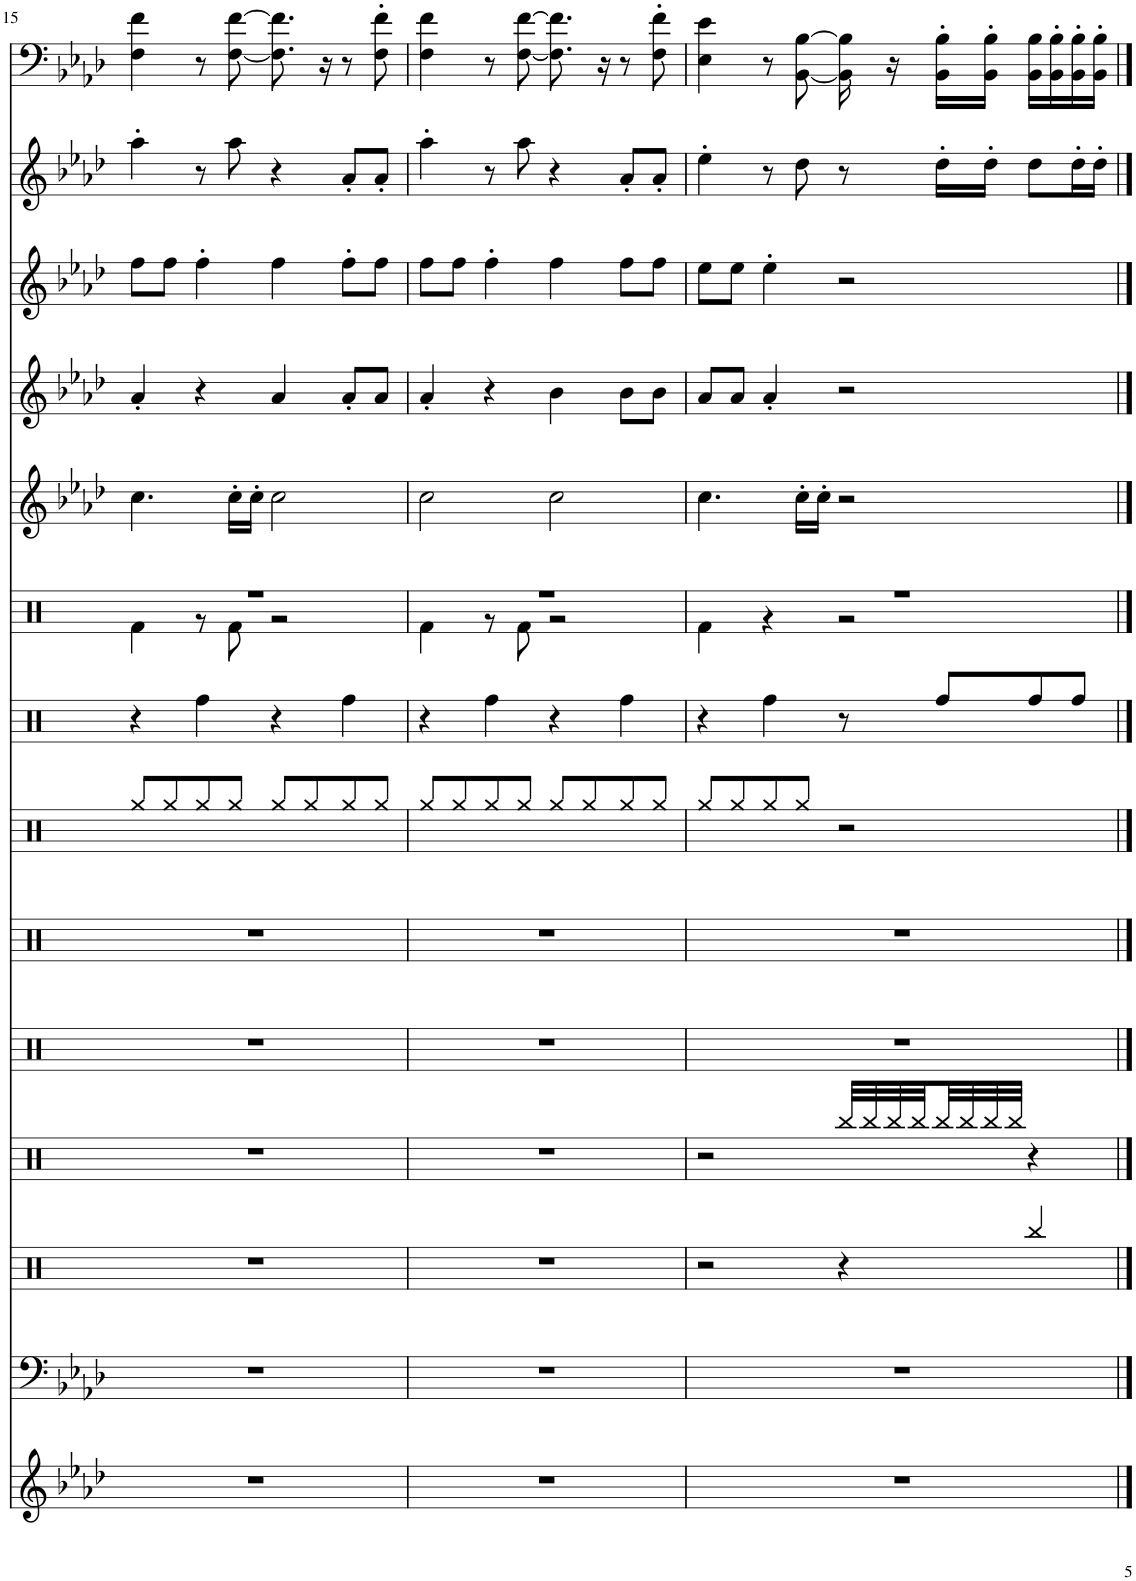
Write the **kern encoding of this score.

**kern	**kern	**kern	**kern	**kern	**kern	**kern	**kern	**kern	**kern	**kern	**kern	**kern	**kern
*part14	*part13	*part12	*part11	*part10	*part9	*part8	*part7	*part6	*part5	*part4	*part3	*part2	*part1
*staff14	*staff13	*staff12	*staff11	*staff10	*staff9	*staff8	*staff7	*staff6	*staff5	*staff4	*staff3	*staff2	*staff1
*I"Rev. Cymbal, Rvrs Cym	*I"Gunshot, Baaan	*I"Percussion, Baaan Hi	*I"Percussion, Cym Roll	*I"Percussion, Tamb	*I"Percussion, Crash	*I"Percussion, HH 1&lt;L&gt;	*I"Percussion, Clap	*I"Percussion, BD	*I"Square Wave, Syn L	*I"Flute, Bvox	*I"Clarinet, Melody	*I"Synth Brass 1, SynBrass Seq	*I"Saw Wave, Seq
*	*	*	*	*	*	*	*	*	*	*I'Fl	*I'Cl	*I'Brs	*
!!LO:PB:g=z
*clefG2	*clefF4	*clefX	*clefX	*clefX	*clefX	*clefX	*clefX	*clefX	*clefG2	*clefG2	*clefG2	*clefG2	*clefF4
*	*	*	*	*	*	*	*	*	*	*	*Trd1c2	*	*
*k[b-e-a-d-]	*k[b-e-a-d-]	*k[]	*k[]	*k[]	*k[]	*k[]	*k[]	*k[]	*k[b-e-a-d-]	*k[b-e-a-d-]	*k[b-e-a-d-]	*k[b-e-a-d-]	*k[b-e-a-d-]
*M4/4	*M4/4	*M4/4	*M4/4	*M4/4	*M4/4	*M4/4	*M4/4	*M4/4	*M4/4	*M4/4	*M4/4	*M4/4	*M4/4
=15	=15	=15	=15	=15	=15	=15	=15	=15	=15	=15	=15	=15	=15
*	*	*	*	*	*	*	*	*^	*	*	*	*	*
1r	1r	1r	1r	1r	1r	8Rgg/L	4r	1r	4Rf\	4.cc\	4a-'/	8ff\L	4aa-'\	4F\ 4f\
.	.	.	.	.	.	8Rgg/	.	.	.	.	.	8ff\J	.	.
.	.	.	.	.	.	8Rgg/	4Rff\	.	8r	.	4r	4ff'\	8r	8r
.	.	.	.	.	.	8Rgg/J	.	.	8Rf\	16cc'\LL	.	.	8aa-\	[8F\ [8f\
.	.	.	.	.	.	.	.	.	.	16cc'\JJ	.	.	.	.
.	.	.	.	.	.	8Rgg/L	4r	.	2r	2cc\	4a-/	4ff\	4r	8.F\] 8.f\]
.	.	.	.	.	.	8Rgg/	.	.	.	.	.	.	.	.
.	.	.	.	.	.	.	.	.	.	.	.	.	.	16r
.	.	.	.	.	.	8Rgg/	4Rff\	.	.	.	8a-'/L	8ff'\L	8a-'/L	8r
.	.	.	.	.	.	8Rgg/J	.	.	.	.	8a-/J	8ff\J	8a-'/J	8F\' 8f\'
=16	=16	=16	=16	=16	=16	=16	=16	=16	=16	=16	=16	=16	=16	=16
1r	1r	1r	1r	1r	1r	8Rgg/L	4r	1r	4Rf\	2cc\	4a-'/	8ff\L	4aa-'\	4F\ 4f\
.	.	.	.	.	.	8Rgg/	.	.	.	.	.	8ff\J	.	.
.	.	.	.	.	.	8Rgg/	4Rff\	.	8r	.	4r	4ff'\	8r	8r
.	.	.	.	.	.	8Rgg/J	.	.	8Rf\	.	.	.	8aa-\	[8F\ [8f\
.	.	.	.	.	.	8Rgg/L	4r	.	2r	2cc\	4b-\	4ff\	4r	8.F\] 8.f\]
.	.	.	.	.	.	8Rgg/	.	.	.	.	.	.	.	.
.	.	.	.	.	.	.	.	.	.	.	.	.	.	16r
.	.	.	.	.	.	8Rgg/	4Rff\	.	.	.	8b-\L	8ff\L	8a-'/L	8r
.	.	.	.	.	.	8Rgg/J	.	.	.	.	8b-\J	8ff\J	8a-'/J	8F\' 8f\'
=17	=17	=17	=17	=17	=17	=17	=17	=17	=17	=17	=17	=17	=17	=17
1r	1r	2r	2r	1r	1r	8Rgg/L	4r	1r	4Rf\	4.cc\	8a-/L	8ee-\L	4ee-'\	4E-\ 4e-\
.	.	.	.	.	.	8Rgg/	.	.	.	.	8a-/J	8ee-\J	.	.
.	.	.	.	.	.	8Rgg/	4Rff\	.	4r	.	4a-'/	4ee-'\	8r	8r
.	.	.	.	.	.	8Rgg/J	.	.	.	16cc'\LL	.	.	8dd-\	[8BB-\ [8B-\
.	.	.	.	.	.	.	.	.	.	16cc'\JJ	.	.	.	.
.	.	4r	32Rbb/LLL	.	.	2r	8r	.	2r	2r	2r	2r	8r	16BB-\] 16B-\]
.	.	.	32Rbb/	.	.	.	.	.	.	.	.	.	.	.
.	.	.	32Rbb/	.	.	.	.	.	.	.	.	.	.	16r
.	.	.	32Rbb/	.	.	.	.	.	.	.	.	.	.	.
.	.	.	32Rbb/	.	.	.	8Rff/L	.	.	.	.	.	16dd-'\LL	16BB-\' 16B-\'LL
.	.	.	32Rbb/	.	.	.	.	.	.	.	.	.	.	.
.	.	.	32Rbb/	.	.	.	.	.	.	.	.	.	16dd-'\JJ	16BB-\' 16B-\'JJ
.	.	.	32Rbb/JJJ	.	.	.	.	.	.	.	.	.	.	.
.	.	4Rbb/	4r	.	.	.	8Rff/	.	.	.	.	.	8dd-\L	16BB-\ 16B-\LL
.	.	.	.	.	.	.	.	.	.	.	.	.	.	16BB-\' 16B-\'
.	.	.	.	.	.	.	8Rff/J	.	.	.	.	.	16dd-'\L	16BB-\' 16B-\'
.	.	.	.	.	.	.	.	.	.	.	.	.	16dd-'\JJ	16BB-\' 16B-\'JJ
*	*	*	*	*	*	*	*	*v	*v	*	*	*	*	*
==	==	==	==	==	==	==	==	==	==	==	==	==	==
*-	*-	*-	*-	*-	*-	*-	*-	*-	*-	*-	*-	*-	*-
